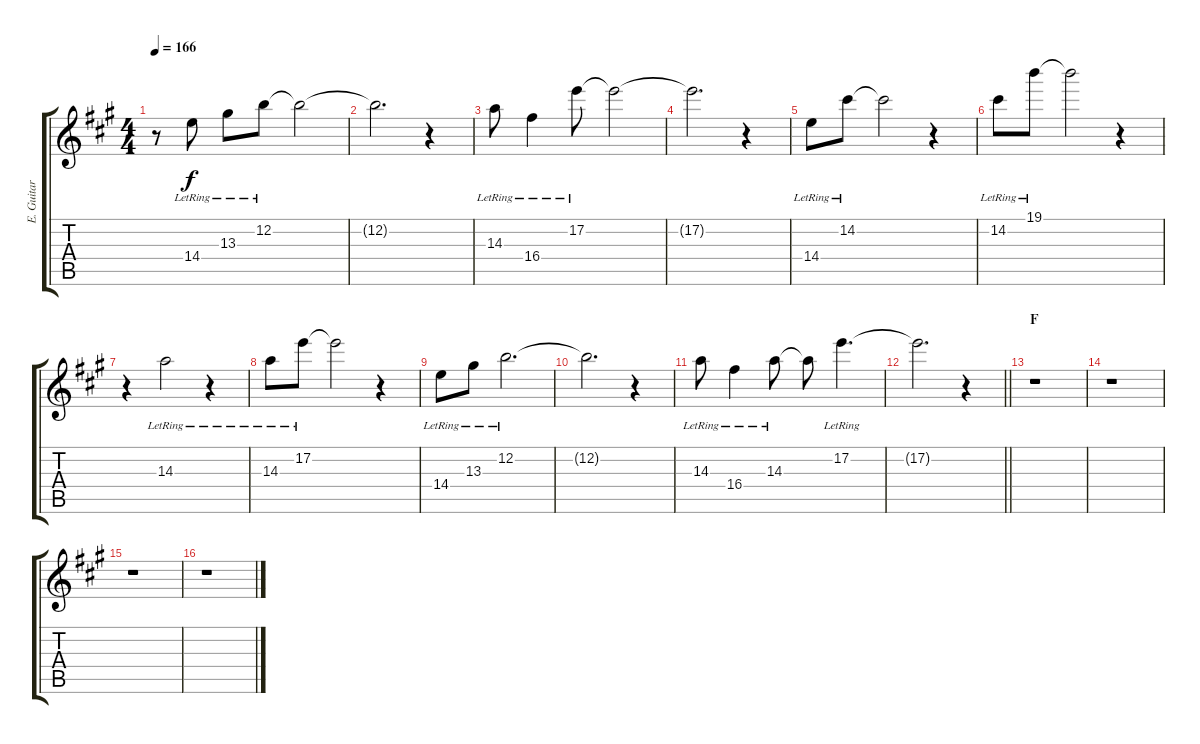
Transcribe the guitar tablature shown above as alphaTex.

\track ("E. Guitar II" "E. Guitar ") {instrument electricguitarclean}
\staff {score tabs}
\tuning (E4 B3 G3 D3 A2 E2) {hide}
\ts (4 4)
\tempo 166
\clef g2
\ks a
r.8{dy f} 14.4{lr}.8 13.3{lr}.8 12.2{lr}.8 12.2{t}.2 |
12.2{t}.2{d} r.4 |
14.3{lr}.8 16.4{lr}.4 17.2{lr}.8 17.2{t}.2 |
17.2{t}.2{d} r.4 |
14.4{lr}.8 14.2{lr}.8 14.2{t}.2 r.4 |
14.2{lr}.8 19.1{lr}.8 19.1{t}.2 r.4 |
r.4 14.3{lr}.2 r.4 |
14.3{lr}.8 17.2{lr}.8 17.2{t}.2 r.4 |
14.4{lr}.8 13.3{lr}.8 12.2{lr}.2{d} |
12.2{t}.2{d} r.4 |
14.3{lr}.8 16.4{lr}.4 14.3{lr}.8 14.3{t}.8 17.2{lr}.4{d} |
\barLineRight lightlight
17.2{t}.2{d} r.4 |
\section ("" "F")
r.1 |
r.1 |
r.1 |
r.1
